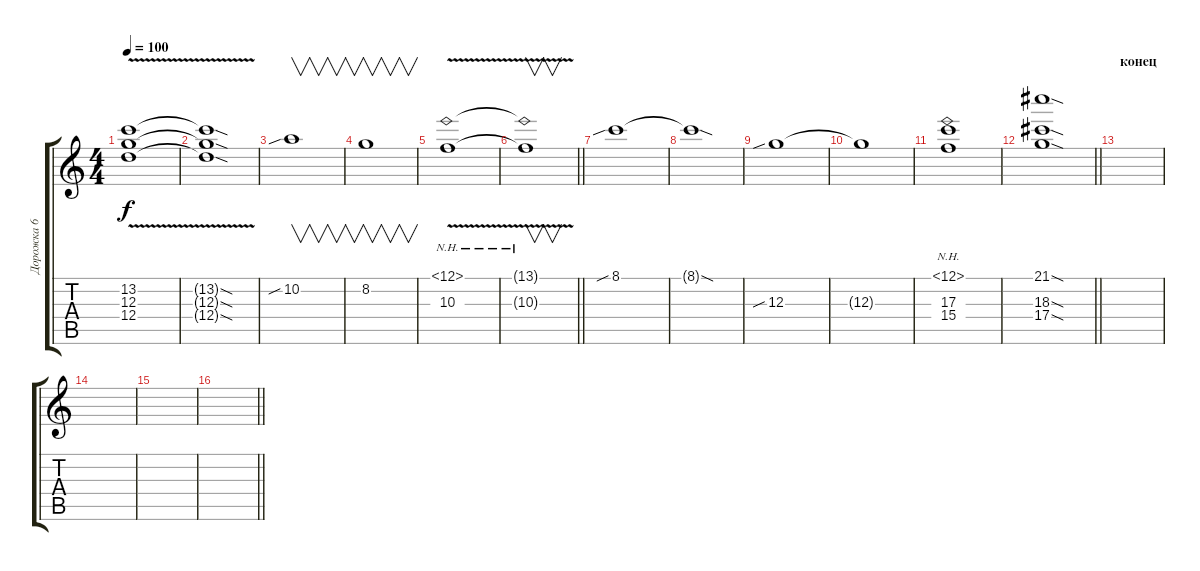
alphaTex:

\track ("Дорожка 6" "Дорожка 6") {instrument distortionguitar}
\staff {score tabs}
\tuning (E4 B3 G3 D3 A2 E2) {hide}
\ts (4 4)
\tempo 100
\clef g2
\ks c
(13.2{v} 12.3 12.4).1{dy f} |
(13.2{sod t} 12.3{sod t} 12.4{sod t}).1 |
10.2{sib}.1{v} |
8.2.1{v} |
(13.1{nh v} 10.3{v}).1 |
\barLineRight lightlight
(13.1{nh t} 10.3{t}).1{v} |
8.1{sib}.1 |
8.1{sod t}.1 |
12.3{sib}.1 |
12.3{t}.1 |
(20.1{nh} 17.3 15.4).1 |
\barLineRight lightlight
(21.1{sod} 18.3{sod} 17.4{sod}).1 |
\section ("" "конец")
|
|
|
\barLineRight lightlight
